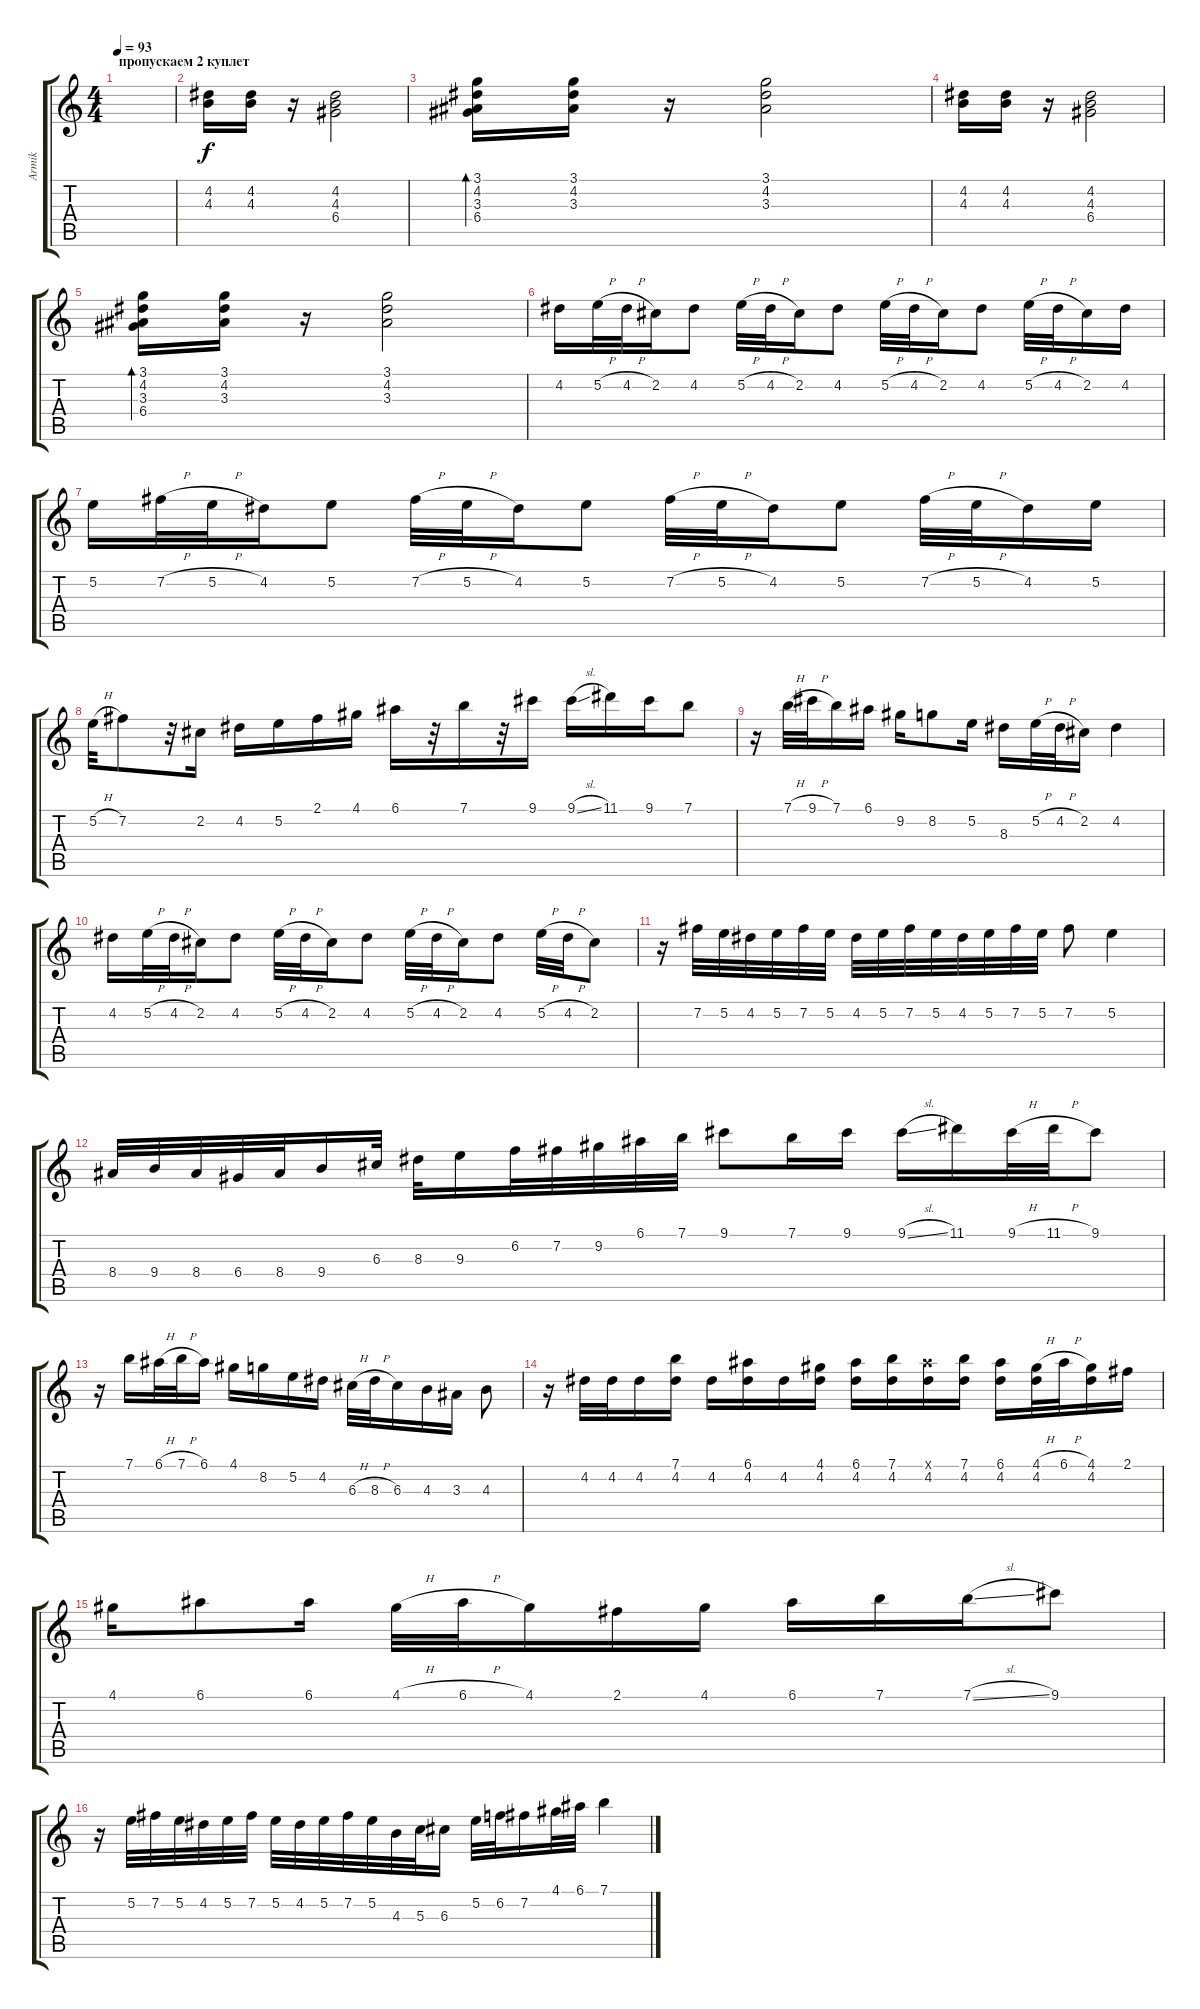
\track ("Armik" "Armik") {solo instrument acousticguitarnylon}
\staff {score tabs}
\tuning (E4 B3 G3 D3 A2 E2) {hide}
\ts (4 4)
\section ("" "пропускаем 2 куплет")
\tempo 93
\clef g2
\ks c
|
(4.2 4.3).16 (4.2 4.3).16 r.16 (4.2 4.3 6.4).2 |
(3.1 4.2 3.3 6.4).16{bd 60} (3.1 4.2 3.3).16 r.16 (3.1 4.2 3.3).2 |
(4.2 4.3).16 (4.2 4.3).16 r.16 (4.2 4.3 6.4).2 |
(3.1 4.2 3.3 6.4).16{bd 60} (3.1 4.2 3.3).16 r.16 (3.1 4.2 3.3).2 |
4.2.16 5.2{h}.32 4.2{h}.32 2.2.16 4.2.8 5.2{h}.32 4.2{h}.32 2.2.16 4.2.8 5.2{h}.32 4.2{h}.32 2.2.16 4.2.8 5.2{h}.32 4.2{h}.32 2.2.16 4.2.16 |
5.2.16 7.2{h}.32 5.2{h}.32 4.2.16 5.2.8 7.2{h}.32 5.2{h}.32 4.2.16 5.2.8 7.2{h}.32 5.2{h}.32 4.2.16 5.2.8 7.2{h}.32 5.2{h}.32 4.2.16 5.2.16 |
5.2{h}.32 7.2.8 r.32 2.2.16 4.2.16 5.2.16 2.1.16 4.1.16 6.1.16 r.32 7.1.16 r.32 9.1.16 9.1{sl}.16 11.1.16 9.1.16 7.1.8 |
r.16 7.1{h}.32 9.1{h}.32 7.1.16 6.1.16 9.2.16 8.2.8 5.2.16 8.3.16 5.2{h}.32 4.2{h}.32 2.2.16 4.2.4 |
4.2.16 5.2{h}.32 4.2{h}.32 2.2.16 4.2.8 5.2{h}.32 4.2{h}.32 2.2.16 4.2.8 5.2{h}.32 4.2{h}.32 2.2.16 4.2.8 5.2{h}.32 4.2{h}.32 2.2.8 |
r.16 7.2.32 5.2.32 4.2.32 5.2.32 7.2.32 5.2.32 4.2.32 5.2.32 7.2.32 5.2.32 4.2.32 5.2.32 7.2.32 5.2.32 7.2.8 5.2.4 |
8.4.32 9.4.32 8.4.32 6.4.32 8.4.32 9.4.16 6.3.32 8.3.32 9.3.16 6.2.32 7.2.32 9.2.32 6.1.32 7.1.32 9.1.8 7.1.16 9.1.16 9.1{sl}.16 11.1.16 9.1{h}.32 11.1{h}.32 9.1.8 |
r.16 7.1.16 6.1{h}.32 7.1{h}.32 6.1.16 4.1.16 8.2.16 5.2.16 4.2.16 6.3{h}.32 8.3{h}.32 6.3.16 4.3.16 3.3.16 4.3.8 |
r.16 4.2.32 4.2.32 4.2.16 (7.1 4.2).16 4.2.16 (6.1 4.2).16 4.2.16 (4.1 4.2).16 (6.1 4.2).16 (7.1 4.2).16 (6.1{x} 4.2).16 (7.1 4.2).16 (6.1 4.2).16 (4.1{h} 4.2).32 6.1{h}.32 (4.1 4.2).16 2.1.16 |
4.1.16 6.1.8 6.1.16 4.1{h}.32 6.1{h}.32 4.1.16 2.1.16 4.1.16 6.1.16 7.1.16 7.1{sl}.16 9.1.8 |
r.16 5.2.32 7.2.32 5.2.32 4.2.32 5.2.32 7.2.32 5.2.32 4.2.32 5.2.32 7.2.32 5.2.32 4.3.32 5.3.32 6.3.16 5.2.32 6.2.32 7.2.16 4.1.32 6.1.32 7.1.4
